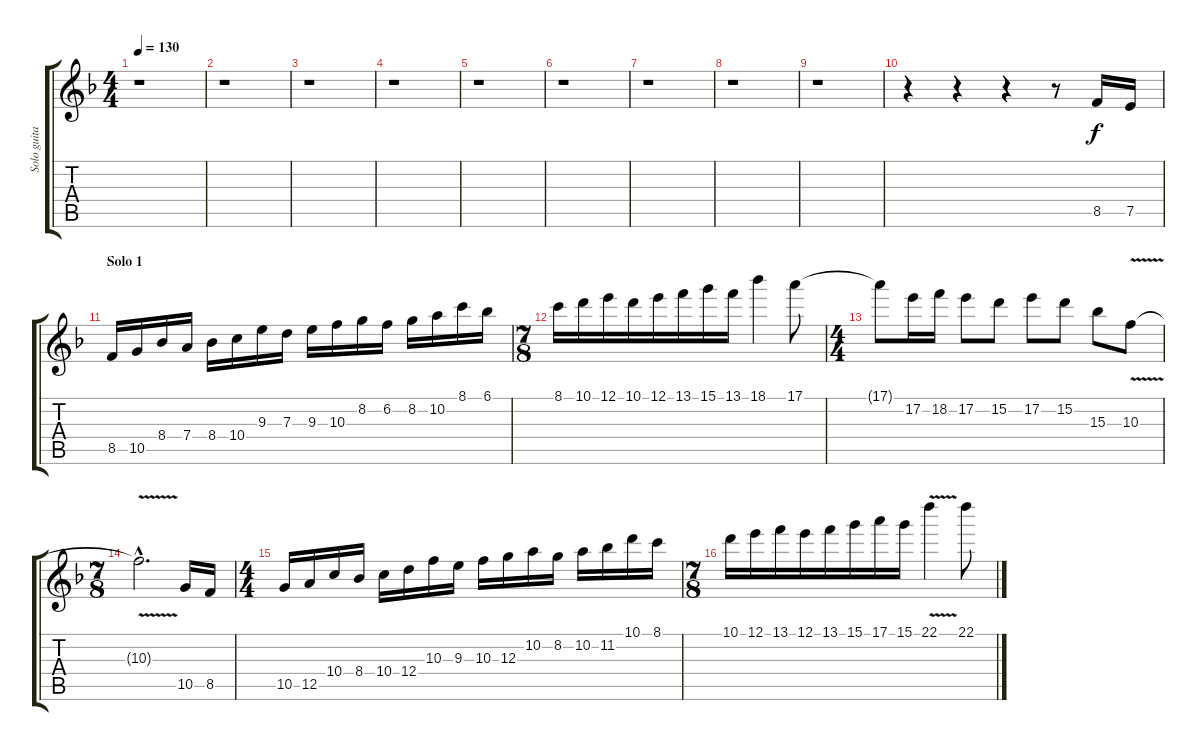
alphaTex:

\track ("Solo guitar" "Solo guita") {instrument overdrivenguitar}
\staff {score tabs}
\tuning (E4 B3 G3 D3 A2 E2) {hide}
\ts (4 4)
\tempo 130
\clef g2
\ks dminor
r.1{dy f} |
r.1 |
r.1 |
r.1 |
r.1 |
r.1 |
r.1 |
r.1 |
r.1 |
r.4 r.4 r.4 r.8 8.5.16 7.5.16 |
\section ("" "Solo 1")
8.5.16 10.5.16 8.4.16 7.4.16 8.4.16 10.4.16 9.3.16 7.3.16 9.3.16 10.3.16 8.2.16 6.2.16 8.2.16 10.2.16 8.1.16 6.1.16 |
\ts (7 8)
8.1.16 10.1.16 12.1.16 10.1.16 12.1.16 13.1.16 15.1.16 13.1.16 18.1.4 17.1.8 |
\ts (4 4)
17.1{t}.8 17.2.16 18.2.16 17.2.8 15.2.8 17.2.8 15.2.8 15.3.8 10.3{v}.8 |
\ts (7 8)
10.3{hac t}.2{d} 10.5.16 8.5.16 |
\ts (4 4)
10.5.16 12.5.16 10.4.16 8.4.16 10.4.16 12.4.16 10.3.16 9.3.16 10.3.16 12.3.16 10.2.16 8.2.16 10.2.16 11.2.16 10.1.16 8.1.16 |
\ts (7 8)
10.1.16 12.1.16 13.1.16 12.1.16 13.1.16 15.1.16 17.1.16 15.1.16 22.1{v}.4 22.1.8
